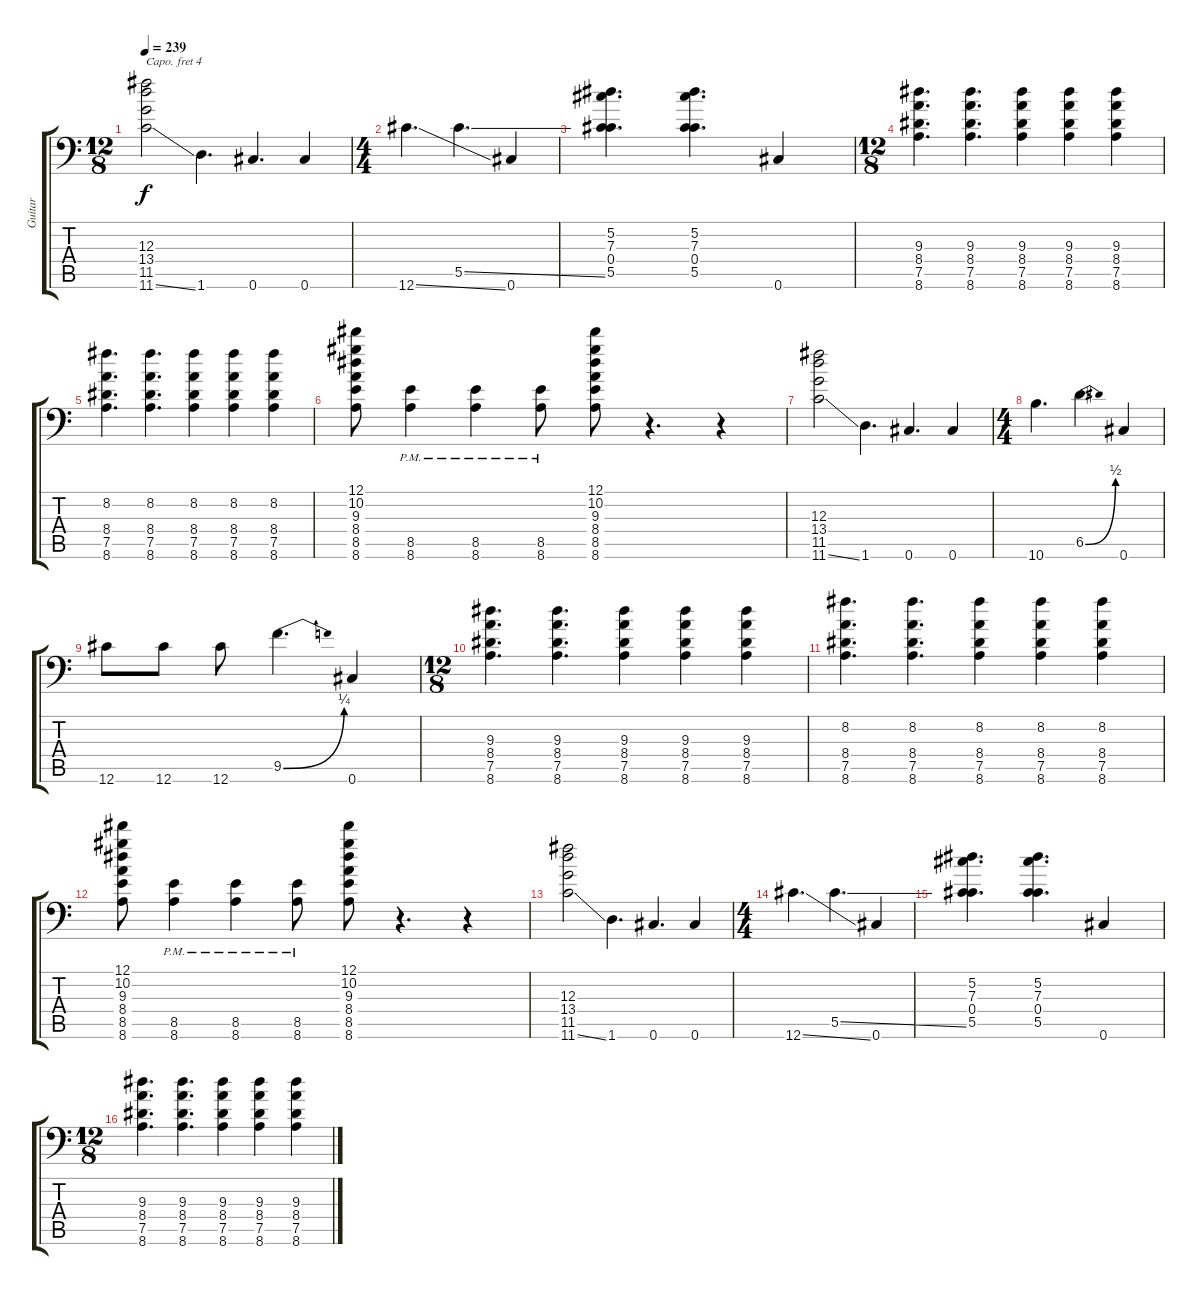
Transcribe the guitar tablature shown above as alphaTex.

\track ("Guitar" "Guitar") {instrument distortionguitar}
\staff {score tabs}
\capo 4
\tuning (B3 Gb3 D3 A2 E2 A1) {hide}
\ts (12 8)
\tempo 239
\clef f4
\ks c
(12.3 13.4 11.5 11.6{ss}).2{dy f} 1.6.4{d} 0.6.4{d} 0.6.4 |
\ts (4 4)
12.6{ss}.4{d} 5.5{ss}.4{d} 0.6.4 |
(5.2 7.3 0.4 5.5).4{d} (5.2 7.3 0.4 5.5).4{d} 0.6.4 |
\ts (12 8)
(9.3 8.4 7.5 8.6).4{d} (9.3 8.4 7.5 8.6).4{d} (9.3 8.4 7.5 8.6).4 (9.3 8.4 7.5 8.6).4 (9.3 8.4 7.5 8.6).4 |
(8.2 8.4 7.5 8.6).4{d} (8.2 8.4 7.5 8.6).4{d} (8.2 8.4 7.5 8.6).4 (8.2 8.4 7.5 8.6).4 (8.2 8.4 7.5 8.6).4 |
(12.1 10.2 9.3 8.4 8.5 8.6).8 (8.5{pm} 8.6).4 (8.5{pm} 8.6{pm}).4 (8.5{pm} 8.6{pm}).8 (12.1 10.2 9.3 8.4 8.5 8.6).8 r.4{d} r.4 |
(12.3 13.4 11.5 11.6{ss}).2 1.6.4{d} 0.6.4{d} 0.6.4 |
\ts (4 4)
10.6.4{d} 6.5{be (bend 0 0 60 2)}.4{d} 0.6.4 |
12.6.8 12.6.8 12.6.8 9.5{be (bend 0 0 60 1)}.4{d} 0.6.4 |
\ts (12 8)
(9.3 8.4 7.5 8.6).4{d} (9.3 8.4 7.5 8.6).4{d} (9.3 8.4 7.5 8.6).4 (9.3 8.4 7.5 8.6).4 (9.3 8.4 7.5 8.6).4 |
(8.2 8.4 7.5 8.6).4{d} (8.2 8.4 7.5 8.6).4{d} (8.2 8.4 7.5 8.6).4 (8.2 8.4 7.5 8.6).4 (8.2 8.4 7.5 8.6).4 |
(12.1 10.2 9.3 8.4 8.5 8.6).8 (8.5{pm} 8.6).4 (8.5{pm} 8.6{pm}).4 (8.5{pm} 8.6{pm}).8 (12.1 10.2 9.3 8.4 8.5 8.6).8 r.4{d} r.4 |
(12.3 13.4 11.5 11.6{ss}).2 1.6.4{d} 0.6.4{d} 0.6.4 |
\ts (4 4)
12.6{ss}.4{d} 5.5{ss}.4{d} 0.6.4 |
(5.2 7.3 0.4 5.5).4{d} (5.2 7.3 0.4 5.5).4{d} 0.6.4 |
\ts (12 8)
(9.3 8.4 7.5 8.6).4{d} (9.3 8.4 7.5 8.6).4{d} (9.3 8.4 7.5 8.6).4 (9.3 8.4 7.5 8.6).4 (9.3 8.4 7.5 8.6).4
